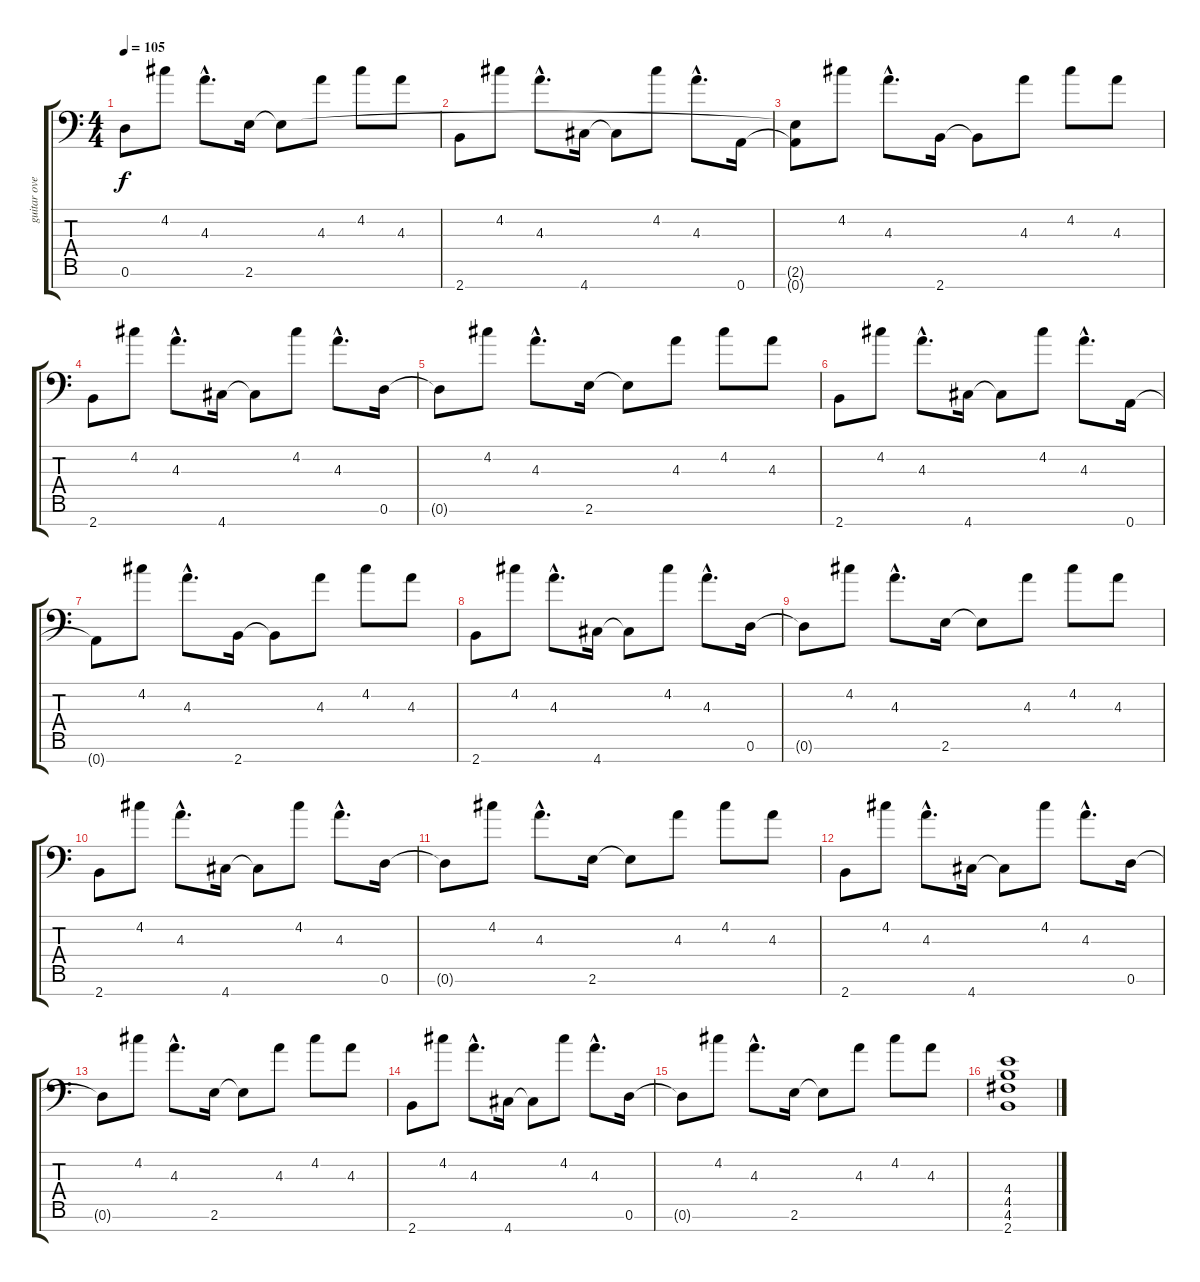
\track ("guitar over dub" "guitar ove") {instrument overdrivenguitar}
\staff {score tabs}
\tuning (D4 A3 F3 C3 G2 D2 A1) {hide}
\ts (4 4)
\tempo 105
\clef f4
\ks c
0.6{t}.8{dy f} 4.2.8 4.3{hac}.8{d} 2.6.16 2.6{t}.8 4.3.8 4.2.8 4.3.8 |
2.7.8 4.2.8 4.3{hac}.8{d} 4.7.16 4.7{t}.8 4.2.8 4.3{hac}.8{d} 0.7.16 |
(2.6{t} 0.7{t}).8 4.2.8 4.3{hac}.8{d} 2.7.16 2.7{t}.8 4.3.8 4.2.8 4.3.8 |
2.7.8 4.2.8 4.3{hac}.8{d} 4.7.16 4.7{t}.8 4.2.8 4.3{hac}.8{d} 0.6.16 |
0.6{t}.8 4.2.8 4.3{hac}.8{d} 2.6.16 2.6{t}.8 4.3.8 4.2.8 4.3.8 |
2.7.8 4.2.8 4.3{hac}.8{d} 4.7.16 4.7{t}.8 4.2.8 4.3{hac}.8{d} 0.7.16 |
0.7{t}.8 4.2.8 4.3{hac}.8{d} 2.7.16 2.7{t}.8 4.3.8 4.2.8 4.3.8 |
2.7.8 4.2.8 4.3{hac}.8{d} 4.7.16 4.7{t}.8 4.2.8 4.3{hac}.8{d} 0.6.16 |
0.6{t}.8 4.2.8 4.3{hac}.8{d} 2.6.16 2.6{t}.8 4.3.8 4.2.8 4.3.8 |
2.7.8 4.2.8 4.3{hac}.8{d} 4.7.16 4.7{t}.8 4.2.8 4.3{hac}.8{d} 0.6.16 |
0.6{t}.8 4.2.8 4.3{hac}.8{d} 2.6.16 2.6{t}.8 4.3.8 4.2.8 4.3.8 |
2.7.8 4.2.8 4.3{hac}.8{d} 4.7.16 4.7{t}.8 4.2.8 4.3{hac}.8{d} 0.6.16 |
0.6{t}.8 4.2.8 4.3{hac}.8{d} 2.6.16 2.6{t}.8 4.3.8 4.2.8 4.3.8 |
2.7.8 4.2.8 4.3{hac}.8{d} 4.7.16 4.7{t}.8 4.2.8 4.3{hac}.8{d} 0.6.16 |
0.6{t}.8 4.2.8 4.3{hac}.8{d} 2.6.16 2.6{t}.8 4.3.8 4.2.8 4.3.8 |
(4.4 4.5 4.6 2.7).1{volume 0}
